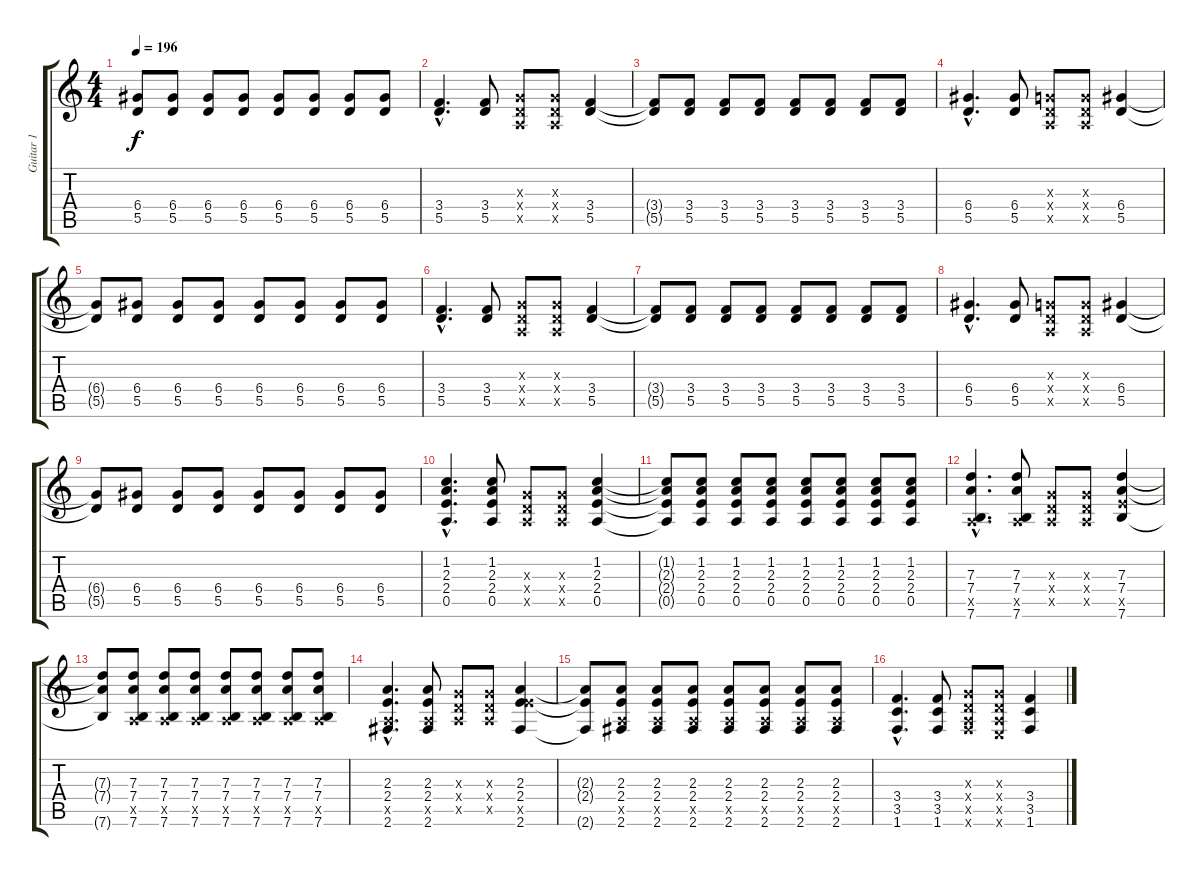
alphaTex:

\track ("Guitar 1" "Guitar 1") {instrument overdrivenguitar}
\staff {score tabs}
\tuning (E4 B3 G3 D3 A2 E2) {hide}
\ts (4 4)
\tempo 196
\clef g2
\ks c
(6.4{t} 5.5{t}).8{dy f} (6.4 5.5).8 (6.4 5.5).8 (6.4 5.5).8 (6.4 5.5).8 (6.4 5.5).8 (6.4 5.5).8 (6.4 5.5).8 |
(3.4{hac} 5.5{hac}).4{d} (3.4 5.5).8 (0.3{x} 0.4{x} 0.5{x}).8 (0.3{x} 0.4{x} 0.5{x}).8 (3.4 5.5).4 |
(3.4{t} 5.5{t}).8 (3.4 5.5).8 (3.4 5.5).8 (3.4 5.5).8 (3.4 5.5).8 (3.4 5.5).8 (3.4 5.5).8 (3.4 5.5).8 |
(6.4{hac} 5.5{hac}).4{d} (6.4 5.5).8 (0.3{x} 0.4{x} 0.5{x}).8 (0.3{x} 0.4{x} 0.5{x}).8 (6.4 5.5).4 |
(6.4{t} 5.5{t}).8 (6.4 5.5).8 (6.4 5.5).8 (6.4 5.5).8 (6.4 5.5).8 (6.4 5.5).8 (6.4 5.5).8 (6.4 5.5).8 |
(3.4{hac} 5.5{hac}).4{d} (3.4 5.5).8 (0.3{x} 0.4{x} 0.5{x}).8 (0.3{x} 0.4{x} 0.5{x}).8 (3.4 5.5).4 |
(3.4{t} 5.5{t}).8 (3.4 5.5).8 (3.4 5.5).8 (3.4 5.5).8 (3.4 5.5).8 (3.4 5.5).8 (3.4 5.5).8 (3.4 5.5).8 |
(6.4{hac} 5.5{hac}).4{d} (6.4 5.5).8 (0.3{x} 0.4{x} 0.5{x}).8 (0.3{x} 0.4{x} 0.5{x}).8 (6.4 5.5).4 |
(6.4{t} 5.5{t}).8 (6.4 5.5).8 (6.4 5.5).8 (6.4 5.5).8 (6.4 5.5).8 (6.4 5.5).8 (6.4 5.5).8 (6.4 5.5).8 |
(1.2{hac} 2.3{hac} 2.4{hac} 0.5{hac}).4{d} (1.2 2.3 2.4 0.5).8 (0.3{x} 0.4{x} 0.5{x}).8 (0.3{x} 0.4{x} 0.5{x}).8 (1.2 2.3 2.4 0.5).4 |
(1.2{t} 2.3{t} 2.4{t} 0.5{t}).8 (1.2 2.3 2.4 0.5).8 (1.2 2.3 2.4 0.5).8 (1.2 2.3 2.4 0.5).8 (1.2 2.3 2.4 0.5).8 (1.2 2.3 2.4 0.5).8 (1.2 2.3 2.4 0.5).8 (1.2 2.3 2.4 0.5).8 |
(7.3{hac} 7.4{hac} 0.5{hac x} 7.6{hac}).4{d} (7.3 7.4 0.5{x} 7.6).8 (0.3{x} 0.4{x} 0.5{x}).8 (0.3{x} 0.4{x} 0.5{x}).8 (7.3 7.4 7.5{x} 7.6).4 |
(7.3{t} 7.4{t} 7.6{t}).8 (7.3 7.4 0.5{x} 7.6).8 (7.3 7.4 0.5{x} 7.6).8 (7.3 7.4 0.5{x} 7.6).8 (7.3 7.4 0.5{x} 7.6).8 (7.3 7.4 0.5{x} 7.6).8 (7.3 7.4 0.5{x} 7.6).8 (7.3 7.4 0.5{x} 7.6).8 |
(2.3{hac} 2.4{hac} 0.5{hac x} 2.6{hac}).4{d} (2.3 2.4 0.5{x} 2.6).8 (0.3{x} 0.4{x} 0.5{x}).8 (0.3{x} 0.4{x} 0.5{x}).8 (2.3 2.4 7.5{x} 2.6).4 |
(2.3{t} 2.4{t} 2.6{t}).8 (2.3 2.4 0.5{x} 2.6).8 (2.3 2.4 0.5{x} 2.6).8 (2.3 2.4 0.5{x} 2.6).8 (2.3 2.4 0.5{x} 2.6).8 (2.3 2.4 0.5{x} 2.6).8 (2.3 2.4 0.5{x} 2.6).8 (2.3 2.4 0.5{x} 2.6).8 |
(3.4{hac} 3.5{hac} 1.6{hac}).4{d} (3.4 3.5 1.6).8 (0.3{x} 0.4{x} 0.5{x} 1.6{x}).8 (0.3{x} 0.4{x} 0.5{x} 0.6{x}).8 (3.4 3.5 1.6).4
